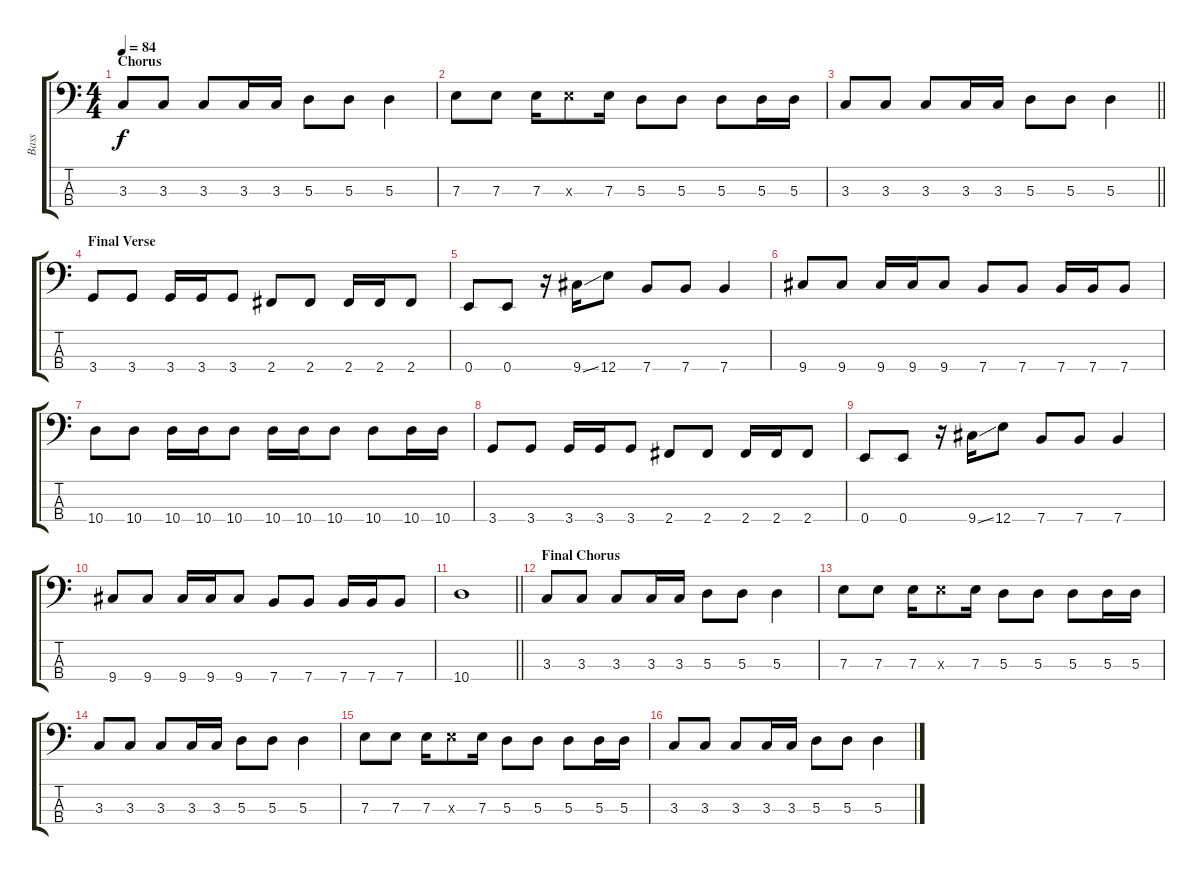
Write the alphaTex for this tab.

\track ("Bass" "Bass") {instrument electricbassfinger}
\staff {score tabs}
\tuning (G2 D2 A1 E1) {hide}
\ts (4 4)
\section ("" "Chorus")
\tempo 84
\clef f4
\ks c
3.3.8{dy f} 3.3.8 3.3.8 3.3.16 3.3.16 5.3.8 5.3.8 5.3.4 |
7.3.8 7.3.8 7.3.16 7.3{x}.8 7.3.16 5.3.8 5.3.8 5.3.8 5.3.16 5.3.16 |
\barLineRight lightlight
3.3.8 3.3.8 3.3.8 3.3.16 3.3.16 5.3.8 5.3.8 5.3.4 |
\section ("" "Final Verse")
3.4.8 3.4.8 3.4.16 3.4.16 3.4.8 2.4.8 2.4.8 2.4.16 2.4.16 2.4.8 |
0.4.8 0.4.8 r.16 9.4{ss}.16 12.4.8 7.4.8 7.4.8 7.4.4 |
9.4.8 9.4.8 9.4.16 9.4.16 9.4.8 7.4.8 7.4.8 7.4.16 7.4.16 7.4.8 |
10.4.8 10.4.8 10.4.16 10.4.16 10.4.8 10.4.16 10.4.16 10.4.8 10.4.8 10.4.16 10.4.16 |
3.4.8 3.4.8 3.4.16 3.4.16 3.4.8 2.4.8 2.4.8 2.4.16 2.4.16 2.4.8 |
0.4.8 0.4.8 r.16 9.4{ss}.16 12.4.8 7.4.8 7.4.8 7.4.4 |
9.4.8 9.4.8 9.4.16 9.4.16 9.4.8 7.4.8 7.4.8 7.4.16 7.4.16 7.4.8 |
\barLineRight lightlight
10.4.1 |
\section ("" "Final Chorus")
3.3.8 3.3.8 3.3.8 3.3.16 3.3.16 5.3.8 5.3.8 5.3.4 |
7.3.8 7.3.8 7.3.16 7.3{x}.8 7.3.16 5.3.8 5.3.8 5.3.8 5.3.16 5.3.16 |
3.3.8 3.3.8 3.3.8 3.3.16 3.3.16 5.3.8 5.3.8 5.3.4 |
7.3.8 7.3.8 7.3.16 7.3{x}.8 7.3.16 5.3.8 5.3.8 5.3.8 5.3.16 5.3.16 |
3.3.8 3.3.8 3.3.8 3.3.16 3.3.16 5.3.8 5.3.8 5.3.4
